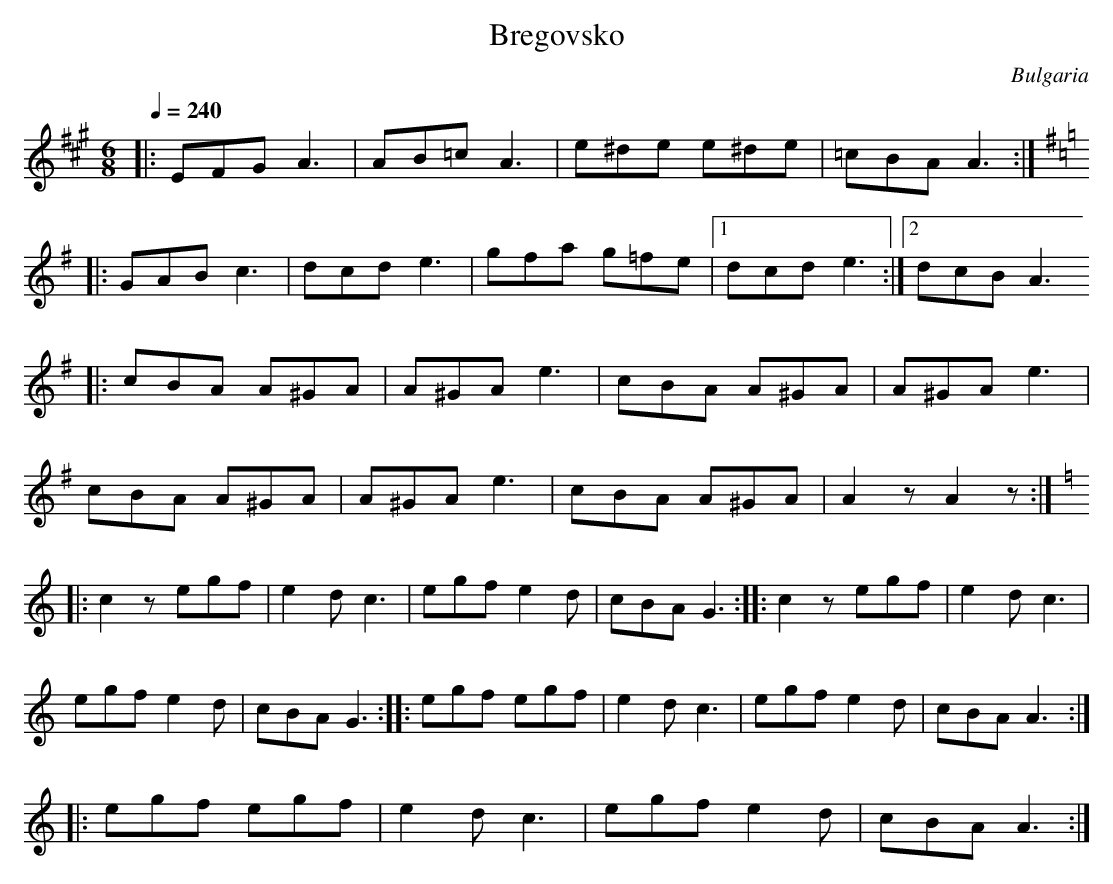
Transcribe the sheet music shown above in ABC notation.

X:1
T: Bregovsko
O: Bulgaria
M: 6/8
L: 1/8
K: A
Q:1/4=240
|:EFG A3|AB=c A3|e^de e^de|=cBA A3:|
K:G
|:GAB c3|dcde3|gfa g=fe| [1 dcd e3:|[2 dcB A3
|:cBA A^GA|A^GA e3| cBA A^GA|A^GA e3|
cBA A^GA|A^GA e3|cBA A^GA|A2 z A2 z:|
K:C
|:c2z egf|e2d c3|egf e2d|cBA G3:|:c2z egf|e2d c3|
egf e2d|cBA G3:|:egf egf|e2d c3|egf e2d|cBA A3:|
|:egf egf|e2d c3|egf e2d|cBA A3:|
